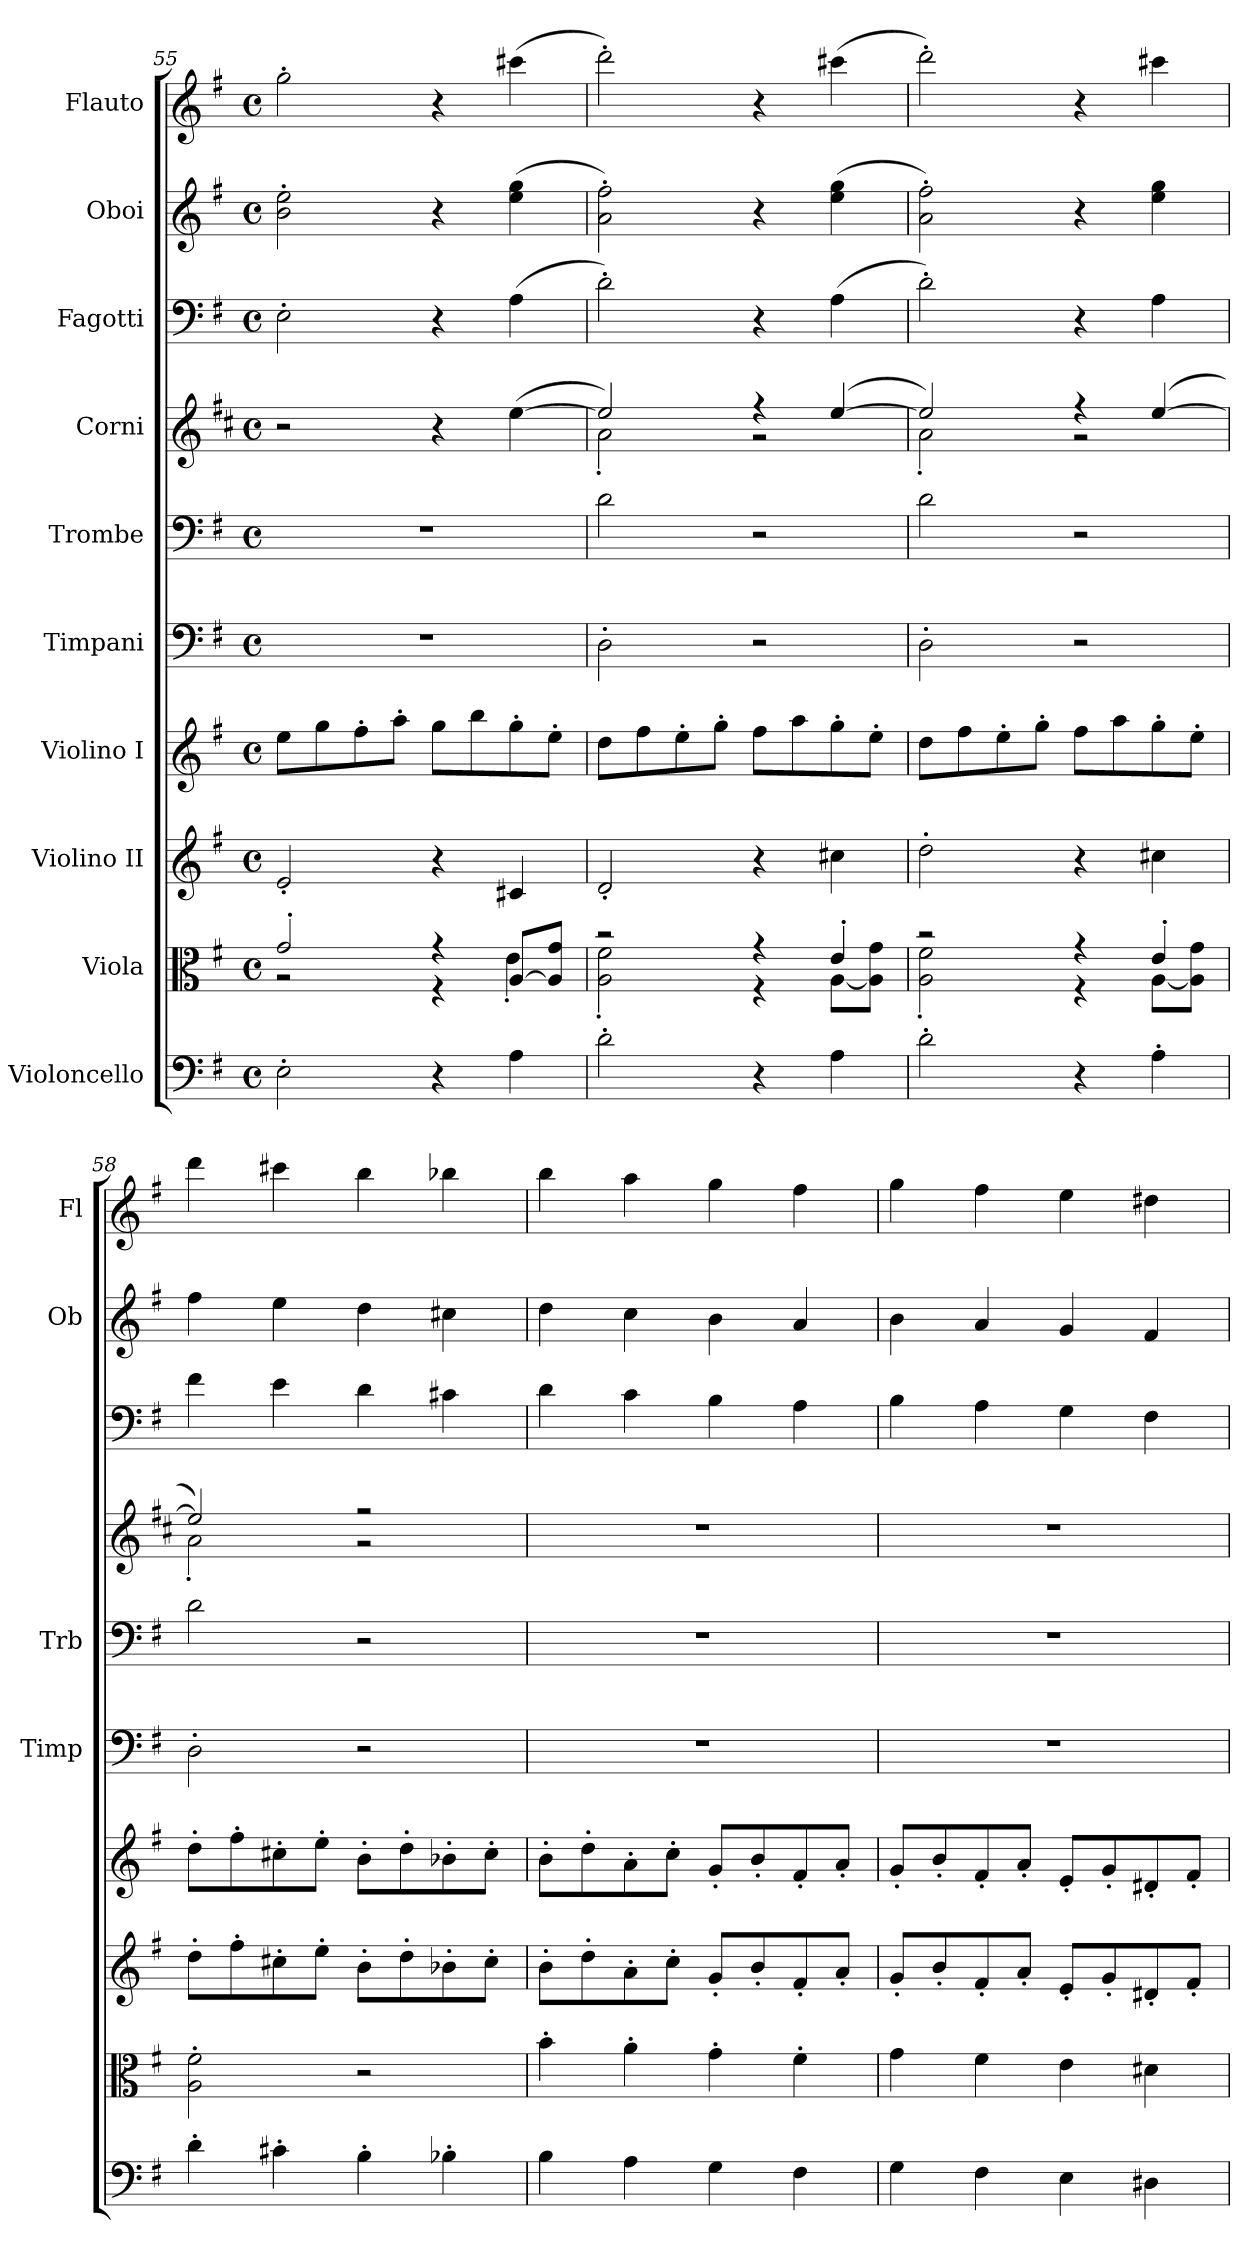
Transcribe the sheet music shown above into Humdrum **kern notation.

**kern	**kern	**kern	**kern	**kern	**kern	**kern	**kern	**kern	**kern
*part10	*part9	*part8	*part7	*part6	*part5	*part4	*part3	*part2	*part1
*staff10	*staff9	*staff8	*staff7	*staff6	*staff5	*staff4	*staff3	*staff2	*staff1
*I"Violoncello	*I"Viola	*I"Violino II	*I"Violino I	*I"Timpani	*I"Trombe	*I"Corni	*I"Fagotti	*I"Oboi	*I"Flauto
*	*	*	*	*I'Timp	*I'Trb	*	*	*I'Ob	*I'Fl
*clefF4	*clefC3	*clefG2	*clefG2	*clefF4	*clefF4	*clefG2	*clefF4	*clefG2	*clefG2
*	*	*	*	*	*	*ITrd4c7	*	*	*
*k[f#]	*k[f#]	*k[f#]	*k[f#]	*k[f#]	*k[f#]	*k[f#]	*k[f#]	*k[f#]	*k[f#]
*M4/4	*M4/4	*M4/4	*M4/4	*M4/4	*M4/4	*M4/4	*M4/4	*M4/4	*M4/4
*met(c)	*met(c)	*met(c)	*met(c)	*met(c)	*met(c)	*met(c)	*met(c)	*met(c)	*met(c)
=55	=55	=55	=55	=55	=55	=55	=55	=55	=55
*	*^	*	*	*	*	*	*	*	*
2E'\	2g'/	2r	2e'/	8ee\L	1r	1r	2r	2E'\	2b\' 2ee\'	2gg'\
.	.	.	.	8gg\	.	.	.	.	.	.
.	.	.	.	8ff#'\	.	.	.	.	.	.
.	.	.	.	8aa'\J	.	.	.	.	.	.
4r	4r	4r	4r	8gg\L	.	.	4r	4r	4r	4r
.	.	.	.	8bb\	.	.	.	.	.	.
4A\	[8A/L	4e'\	4c#X/	8gg'\	.	.	(<[4a\	(>4A\	(>4ee\ 4gg\	(>4ccc#X\
.	8A/] 8g/J	.	.	8ee'\J	.	.	.	.	.	.
=56	=56	=56	=56	=56	=56	=56	=56	=56	=56	=56
*	*	*	*	*	*	*	*^	*	*	*
2d'\	2r	2A\' 2f#\'	2d'/	8dd\L	2D'\	2d\	2a/])	2d'\	2d'\)	2a\' 2ff#\')	2ddd'\)
.	.	.	.	8ff#\	.	.	.	.	.	.	.
.	.	.	.	8ee'\	.	.	.	.	.	.	.
.	.	.	.	8gg'\J	.	.	.	.	.	.	.
4r	4r	4r	4r	8ff#\L	2r	2r	4r	2r	4r	4r	4r
.	.	.	.	8aa\	.	.	.	.	.	.	.
4A\	4e'/	[8A\L	4cc#X\	8gg'\	.	.	(>[4a/	.	(>4A\	(>4ee\ 4gg\	(>4ccc#X\
.	.	8A\] 8g\J	.	8ee'\J	.	.	.	.	.	.	.
=57	=57	=57	=57	=57	=57	=57	=57	=57	=57	=57	=57
2d'\	2r	2A\' 2f#\'	2dd'\	8dd\L	2D'\	2d\	2a/])	2d'\	2d'\)	2a\' 2ff#\')	2ddd'\)
.	.	.	.	8ff#\	.	.	.	.	.	.	.
.	.	.	.	8ee'\	.	.	.	.	.	.	.
.	.	.	.	8gg'\J	.	.	.	.	.	.	.
4r	4r	4r	4r	8ff#\L	2r	2r	4r	2r	4r	4r	4r
.	.	.	.	8aa\	.	.	.	.	.	.	.
4A'\	4e'/	[8A\L	4cc#X\	8gg'\	.	.	(>[4a/	.	4A\	4ee\ 4gg\	4ccc#X\
.	.	8A\] 8g\J	.	8ee'\J	.	.	.	.	.	.	.
*	*v	*v	*	*	*	*	*	*	*	*	*
=58	=58	=58	=58	=58	=58	=58	=58	=58	=58	=58
4d'\	2A\' 2f#\'	8dd'\L	8dd'\L	2D'\	2d\	2a/])	2d'\	4f#\	4ff#\	4ddd\
.	.	8ff#'\	8ff#'\	.	.	.	.	.	.	.
4c#X'\	.	8cc#X'\	8cc#X'\	.	.	.	.	4e\	4ee\	4ccc#X\
.	.	8ee'\J	8ee'\J	.	.	.	.	.	.	.
4B'\	2r	8b'\L	8b'\L	2r	2r	2r	2r	4d\	4dd\	4bb\
.	.	8dd'\	8dd'\	.	.	.	.	.	.	.
4B-X'\	.	8b-X'\	8b-X'\	.	.	.	.	4c#X\	4cc#X\	4bb-X\
.	.	8cc#'\J	8cc#'\J	.	.	.	.	.	.	.
*	*	*	*	*	*	*v	*v	*	*	*
=59	=59	=59	=59	=59	=59	=59	=59	=59	=59
4B\	4b'\	8b'\L	8b'\L	1r	1r	1r	4d\	4dd\	4bb\
.	.	8dd'\	8dd'\	.	.	.	.	.	.
4A\	4a'\	8a'\	8a'\	.	.	.	4c\	4cc\	4aa\
.	.	8cc'\J	8cc'\J	.	.	.	.	.	.
4G\	4g'\	8g'/L	8g'/L	.	.	.	4B\	4b\	4gg\
.	.	8b'/	8b'/	.	.	.	.	.	.
4F#\	4f#'\	8f#'/	8f#'/	.	.	.	4A\	4a/	4ff#\
.	.	8a'/J	8a'/J	.	.	.	.	.	.
!!LO:LB:g=z
=60	=60	=60	=60	=60	=60	=60	=60	=60	=60
4G\	4g\	8g'/L	8g'/L	1r	1r	1r	4B\	4b\	4gg\
.	.	8b'/	8b'/	.	.	.	.	.	.
4F#\	4f#\	8f#'/	8f#'/	.	.	.	4A\	4a/	4ff#\
.	.	8a'/J	8a'/J	.	.	.	.	.	.
4E\	4e\	8e'/L	8e'/L	.	.	.	4G\	4g/	4ee\
.	.	8g'/	8g'/	.	.	.	.	.	.
4D#X\	4d#X\	8d#X'/	8d#X'/	.	.	.	4F#\	4f#/	4dd#X\
.	.	8f#'/J	8f#'/J	.	.	.	.	.	.
=	=	=	=	=	=	=	=	=	=
*-	*-	*-	*-	*-	*-	*-	*-	*-	*-
